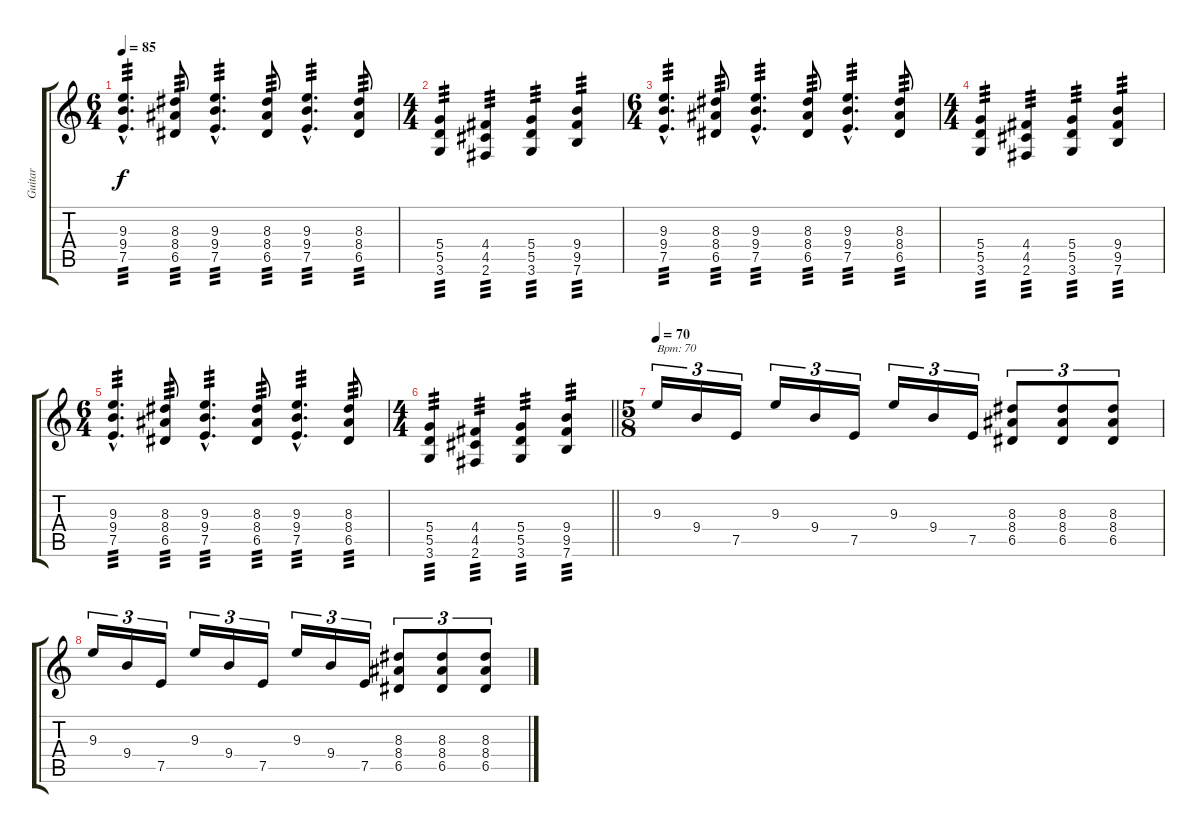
\track ("Guitar" "Guitar") {instrument overdrivenguitar}
\staff {score tabs}
\tuning (E4 B3 G3 D3 A2 E2) {hide}
\ts (6 4)
\tempo 85
\clef g2
\ks c
(9.3{hac} 9.4{hac} 7.5{hac}).4{d tp 3 dy f} (8.3 8.4 6.5).8{tp 3} (9.3{hac} 9.4{hac} 7.5{hac}).4{d tp 3} (8.3 8.4 6.5).8{tp 3} (9.3{hac} 9.4{hac} 7.5{hac}).4{d tp 3} (8.3 8.4 6.5).8{tp 3} |
\ts (4 4)
(5.4 5.5 3.6).4{tp 3} (4.4 4.5 2.6).4{tp 3} (5.4 5.5 3.6).4{tp 3} (9.4 9.5 7.6).4{tp 3} |
\ts (6 4)
(9.3{hac} 9.4{hac} 7.5{hac}).4{d tp 3} (8.3 8.4 6.5).8{tp 3} (9.3{hac} 9.4{hac} 7.5{hac}).4{d tp 3} (8.3 8.4 6.5).8{tp 3} (9.3{hac} 9.4{hac} 7.5{hac}).4{d tp 3} (8.3 8.4 6.5).8{tp 3} |
\ts (4 4)
(5.4 5.5 3.6).4{tp 3} (4.4 4.5 2.6).4{tp 3} (5.4 5.5 3.6).4{tp 3} (9.4 9.5 7.6).4{tp 3} |
\ts (6 4)
(9.3{hac} 9.4{hac} 7.5{hac}).4{d tp 3} (8.3 8.4 6.5).8{tp 3} (9.3{hac} 9.4{hac} 7.5{hac}).4{d tp 3} (8.3 8.4 6.5).8{tp 3} (9.3{hac} 9.4{hac} 7.5{hac}).4{d tp 3} (8.3 8.4 6.5).8{tp 3} |
\ts (4 4)
\barLineRight lightlight
(5.4 5.5 3.6).4{tp 3} (4.4 4.5 2.6).4{tp 3} (5.4 5.5 3.6).4{tp 3} (9.4 9.5 7.6).4{tp 3} |
\ts (5 8)
\tempo 70
9.3.16{tu (3 2) txt "Bpm: 70"} 9.4.16{tu (3 2)} 7.5.16{tu (3 2)} 9.3.16{tu (3 2)} 9.4.16{tu (3 2)} 7.5.16{tu (3 2)} 9.3.16{tu (3 2)} 9.4.16{tu (3 2)} 7.5.16{tu (3 2)} (8.3 8.4 6.5).8{tu (3 2)} (8.3 8.4 6.5).8{tu (3 2)} (8.3 8.4 6.5).8{tu (3 2)} |
9.3.16{tu (3 2)} 9.4.16{tu (3 2)} 7.5.16{tu (3 2)} 9.3.16{tu (3 2)} 9.4.16{tu (3 2)} 7.5.16{tu (3 2)} 9.3.16{tu (3 2)} 9.4.16{tu (3 2)} 7.5.16{tu (3 2)} (8.3 8.4 6.5).8{tu (3 2)} (8.3 8.4 6.5).8{tu (3 2)} (8.3 8.4 6.5).8{tu (3 2)}
